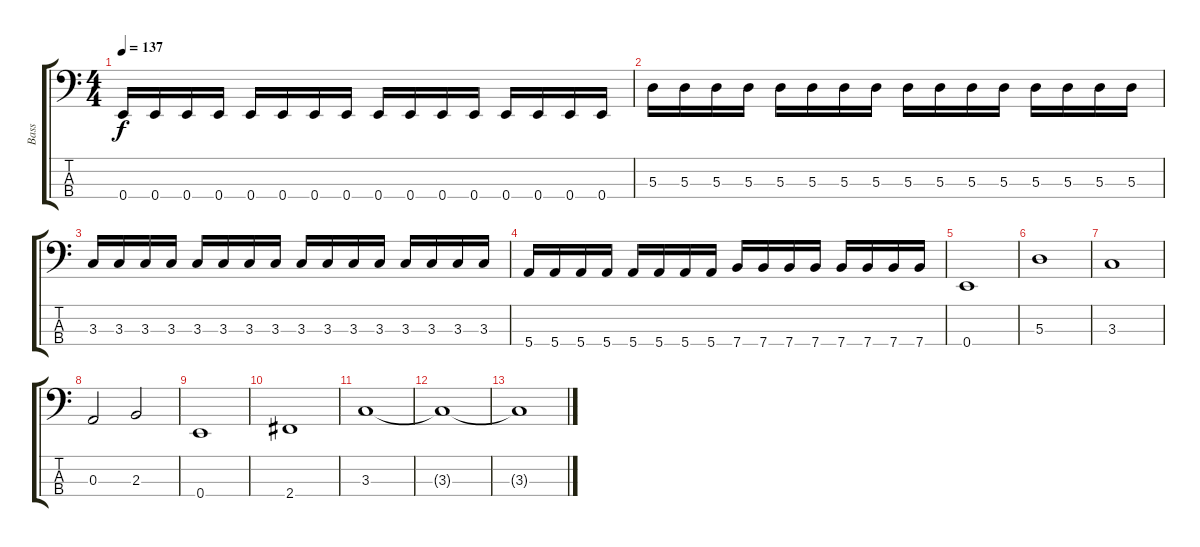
\track ("Bass" "Bass") {instrument electricbassfinger}
\staff {score tabs}
\tuning (G2 D2 A1 E1) {hide}
\ts (4 4)
\tempo 137
\clef f4
\ks c
0.4.16{dy f} 0.4.16 0.4.16 0.4.16 0.4.16 0.4.16 0.4.16 0.4.16 0.4.16 0.4.16 0.4.16 0.4.16 0.4.16 0.4.16 0.4.16 0.4.16 |
5.3.16 5.3.16 5.3.16 5.3.16 5.3.16 5.3.16 5.3.16 5.3.16 5.3.16 5.3.16 5.3.16 5.3.16 5.3.16 5.3.16 5.3.16 5.3.16 |
3.3.16 3.3.16 3.3.16 3.3.16 3.3.16 3.3.16 3.3.16 3.3.16 3.3.16 3.3.16 3.3.16 3.3.16 3.3.16 3.3.16 3.3.16 3.3.16 |
5.4.16 5.4.16 5.4.16 5.4.16 5.4.16 5.4.16 5.4.16 5.4.16 7.4.16 7.4.16 7.4.16 7.4.16 7.4.16 7.4.16 7.4.16 7.4.16 |
0.4.1 |
5.3.1 |
3.3.1 |
0.3.2 2.3.2 |
0.4.1 |
2.4.1 |
3.3.1 |
3.3{t}.1 |
3.3{t}.1
